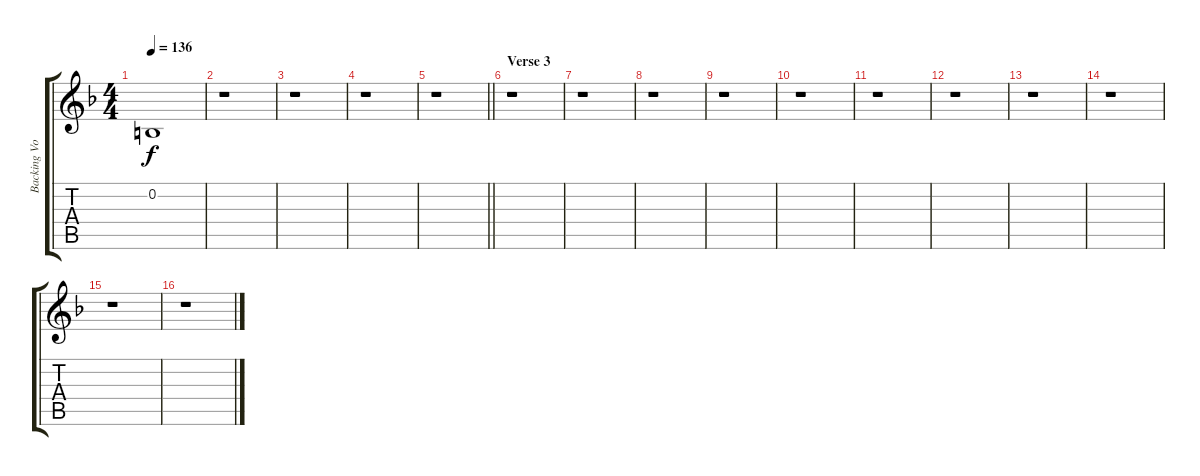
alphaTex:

\track ("Backing Vocals" "Backing Vo") {instrument lead6voice}
\staff {score tabs}
\tuning (E4 B3 G3 D3 A2 D2) {hide}
\ts (4 4)
\tempo 136
\clef g2
\ks dminor
0.2{t}.1{dy f} |
r.1 |
r.1 |
r.1 |
\barLineRight lightlight
r.1 |
\section ("" "Verse 3")
r.1 |
r.1 |
r.1 |
r.1 |
r.1 |
r.1 |
r.1 |
r.1 |
r.1 |
r.1 |
r.1
